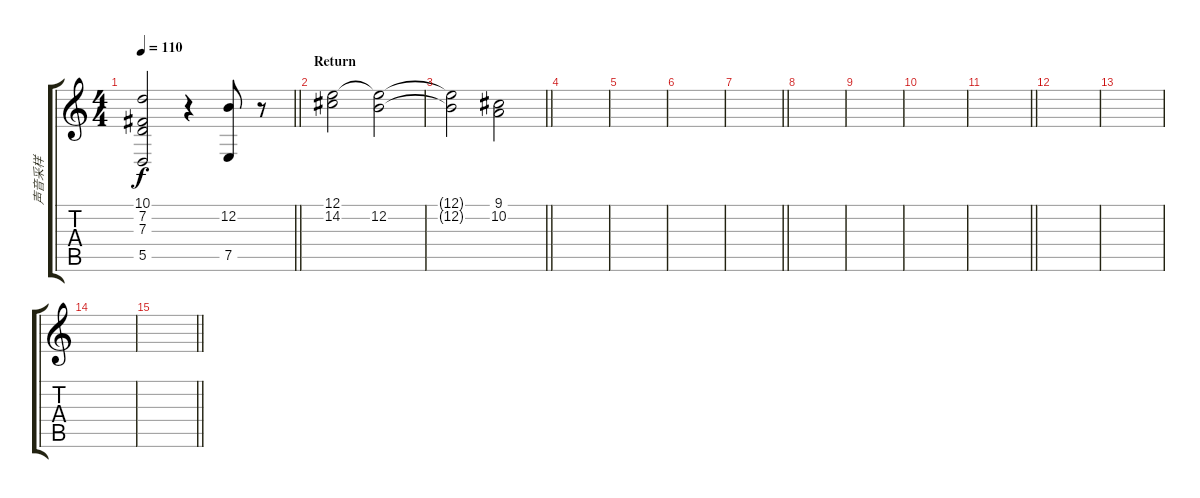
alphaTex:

\track ("声音采样" "声音采样") {instrument stringensemble1}
\staff {score tabs}
\tuning (E4 B3 G3 D3 A2 E2) {hide}
\ts (4 4)
\tempo 110
\clef g2
\barLineRight lightlight
\ks c
(10.1 7.2 7.3 5.5).2{dy f} r.4 (12.2 7.5).8 r.8 |
\section ("" "Return")
(12.1 14.2).2 (12.1{t} 12.2).2 |
\barLineRight lightlight
(12.1{t} 12.2{t}).2 (9.1 10.2).2 |
|
|
|
\barLineRight lightlight
|
|
|
|
\barLineRight lightlight
|
|
|
|
\barLineRight lightlight
